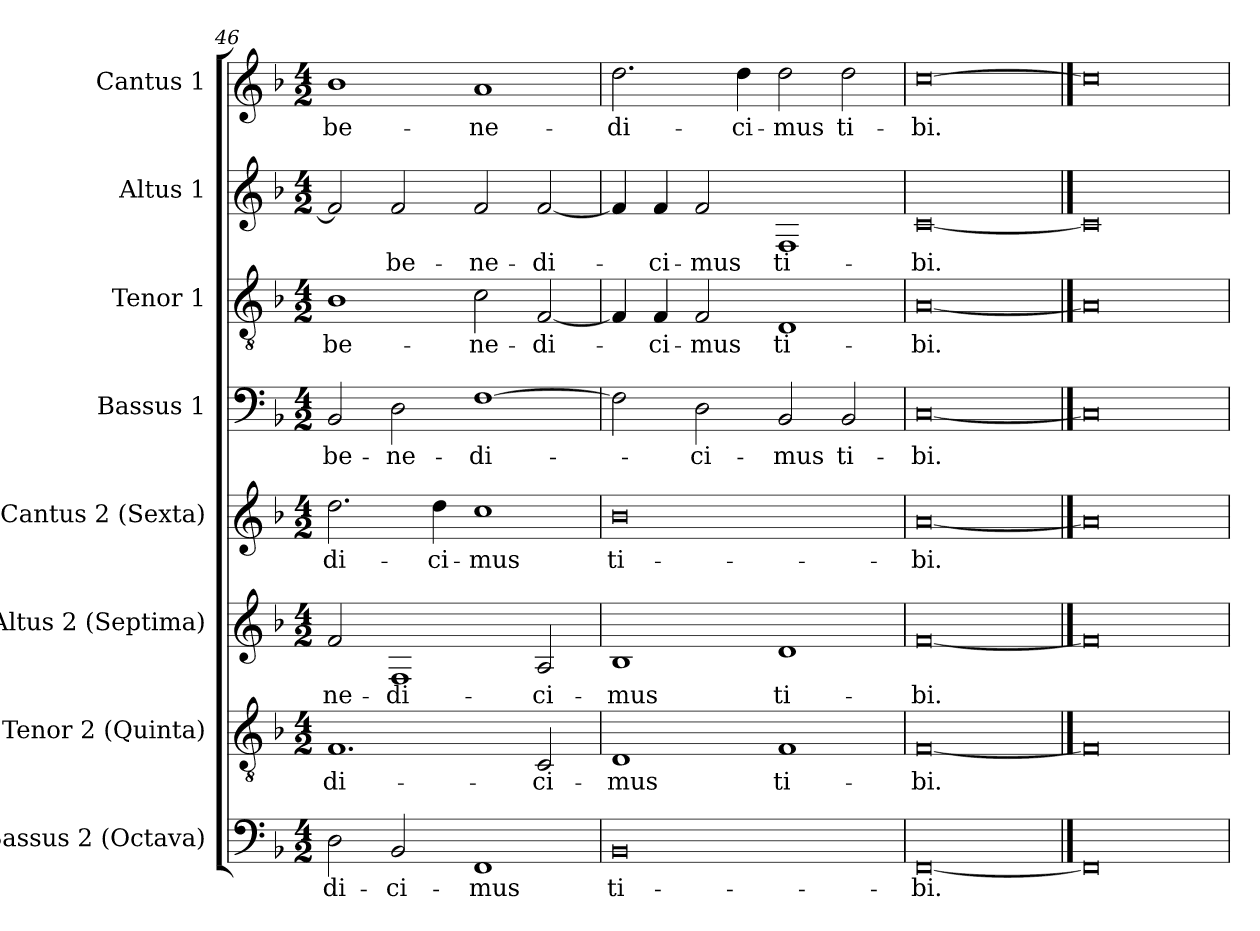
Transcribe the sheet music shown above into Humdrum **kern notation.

**kern	**text	**kern	**text	**kern	**text	**kern	**text	**kern	**text	**kern	**text	**kern	**text	**kern	**text
*part8	*part8	*part7	*part7	*part6	*part6	*part5	*part5	*part4	*part4	*part3	*part3	*part2	*part2	*part1	*part1
*staff8	*staff8	*staff7	*staff7	*staff6	*staff6	*staff5	*staff5	*staff4	*staff4	*staff3	*staff3	*staff2	*staff2	*staff1	*staff1
*I"Bassus 2 (Octava)	*	*I"Tenor 2 (Quinta)	*	*I"Altus 2 (Septima)	*	*I"Cantus 2 (Sexta)	*	*I"Bassus 1	*	*I"Tenor 1	*	*I"Altus 1	*	*I"Cantus 1	*
*clefF4	*	*clefGv2	*	*clefG2	*	*clefG2	*	*clefF4	*	*clefGv2	*	*clefG2	*	*clefG2	*
*k[b-]	*	*k[b-]	*	*k[b-]	*	*k[b-]	*	*k[b-]	*	*k[b-]	*	*k[b-]	*	*k[b-]	*
*F:	*	*F:	*	*F:	*	*F:	*	*F:	*	*F:	*	*F:	*	*F:	*
*M4/2	*	*M4/2	*	*M4/2	*	*M4/2	*	*M4/2	*	*M4/2	*	*M4/2	*	*M4/2	*
=46	=46	=46	=46	=46	=46	=46	=46	=46	=46	=46	=46	=46	=46	=46	=46
!	!LO:LY:b	!	!LO:LY:b	!	!LO:LY:b	!	!LO:LY:b	!	!LO:LY:b	!	!LO:LY:b	!	!	!	!LO:LY:b
2D\	-di-	1.F	-di-	2f/	-ne-	2.dd\	-di-	2BB-/	be-	1B-	be-	2f/]	.	1b-	be-
!	!LO:LY:b	!	!	!	!LO:LY:b	!	!	!	!LO:LY:b	!	!	!	!LO:LY:b	!	!
2BB-/	-ci-	.	.	1F	-di-	.	.	2D\	-ne-	.	.	2f/	be-	.	.
!	!	!	!	!	!	!	!LO:LY:b	!	!	!	!	!	!	!	!
.	.	.	.	.	.	4dd\	-ci-	.	.	.	.	.	.	.	.
!	!LO:LY:b	!	!	!	!	!	!LO:LY:b	!	!LO:LY:b	!	!LO:LY:b	!	!LO:LY:b	!	!LO:LY:b
1FF	-mus	.	.	.	.	1cc	-mus	[1F	-di-	2c\	-ne-	2f/	-ne-	1a	-ne-
!	!	!	!LO:LY:b	!	!LO:LY:b	!	!	!	!	!	!LO:LY:b	!	!LO:LY:b	!	!
.	.	2C/	-ci-	2A/	-ci-	.	.	.	.	[2F/	-di-	[2f/	-di-	.	.
=47	=47	=47	=47	=47	=47	=47	=47	=47	=47	=47	=47	=47	=47	=47	=47
!	!LO:LY:b	!	!LO:LY:b	!	!LO:LY:b	!	!LO:LY:b	!	!	!	!	!	!	!	!LO:LY:b
0BB-	ti-	1D	-mus	1B-	-mus	0b-	ti-	2F\]	.	4F/]	.	4f/]	.	2.dd\	-di-
!	!	!	!	!	!	!	!	!	!	!	!LO:LY:b	!	!LO:LY:b	!	!
.	.	.	.	.	.	.	.	.	.	4F/	-ci-	4f/	-ci-	.	.
!	!	!	!	!	!	!	!	!	!LO:LY:b	!	!LO:LY:b	!	!LO:LY:b	!	!
.	.	.	.	.	.	.	.	2D\	-ci-	2F/	-mus	2f/	-mus	.	.
!	!	!	!	!	!	!	!	!	!	!	!	!	!	!	!LO:LY:b
.	.	.	.	.	.	.	.	.	.	.	.	.	.	4dd\	-ci-
!	!	!	!LO:LY:b	!	!LO:LY:b	!	!	!	!LO:LY:b	!	!LO:LY:b	!	!LO:LY:b	!	!LO:LY:b
.	.	1F	ti-	1d	ti-	.	.	2BB-/	-mus	1D	ti-	1F	ti-	2dd\	-mus
!	!	!	!	!	!	!	!	!	!LO:LY:b	!	!	!	!	!	!LO:LY:b
.	.	.	.	.	.	.	.	2BB-/	ti-	.	.	.	.	2dd\	ti-
=48	=48	=48	=48	=48	=48	=48	=48	=48	=48	=48	=48	=48	=48	=48	=48
!	!LO:LY:b	!	!LO:LY:b	!	!LO:LY:b	!	!LO:LY:b	!	!LO:LY:b	!	!LO:LY:b	!	!LO:LY:b	!	!LO:LY:b
[0FF/	-bi.	[0F/	-bi.	[0f/	-bi.	[0a/	-bi.	[0C/	-bi.	[0A/	-bi.	[0c/	-bi.	[0cc\	-bi.
==49	==49	==49	==49	==49	==49	==49	==49	==49	==49	==49	==49	==49	==49	==49	==49
0FF/]	.	0F/]	.	0f/]	.	0a/]	.	0C/]	.	0A/]	.	0c/]	.	0cc\]	.
=	=	=	=	=	=	=	=	=	=	=	=	=	=	=	=
*-	*-	*-	*-	*-	*-	*-	*-	*-	*-	*-	*-	*-	*-	*-	*-
